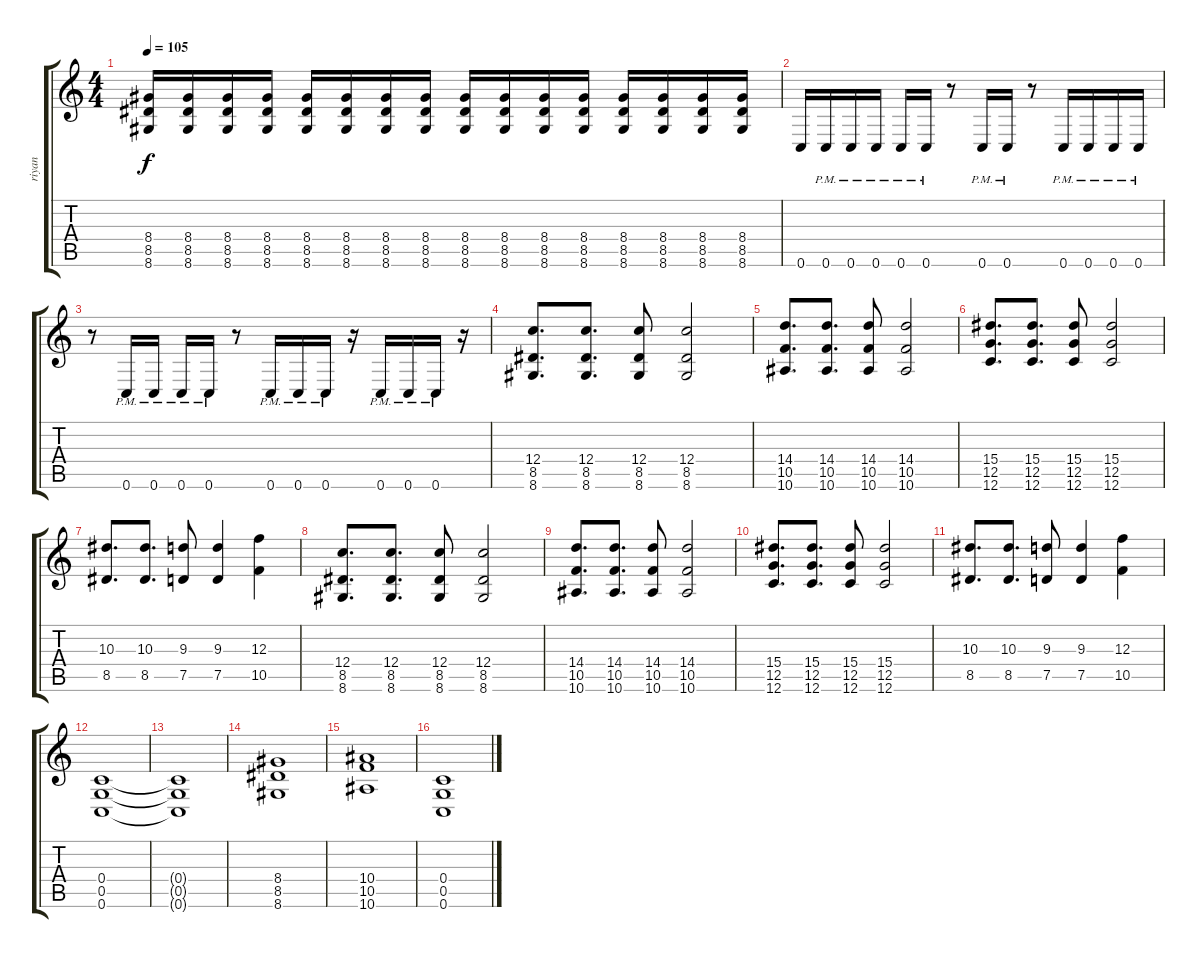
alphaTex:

\track ("riyan" "riyan") {instrument overdrivenguitar}
\staff {score tabs}
\tuning (D4 A3 F3 C3 G2 C2) {hide}
\ts (4 4)
\tempo 105
\clef g2
\ks c
(8.4 8.5 8.6).16{dy f} (8.4 8.5 8.6).16 (8.4 8.5 8.6).16 (8.4 8.5 8.6).16 (8.4 8.5 8.6).16 (8.4 8.5 8.6).16 (8.4 8.5 8.6).16 (8.4 8.5 8.6).16 (8.4 8.5 8.6).16 (8.4 8.5 8.6).16 (8.4 8.5 8.6).16 (8.4 8.5 8.6).16 (8.4 8.5 8.6).16 (8.4 8.5 8.6).16 (8.4 8.5 8.6).16 (8.4 8.5 8.6).16 |
0.6.16 0.6{pm}.16 0.6{pm}.16 0.6{pm}.16 0.6{pm}.16 0.6{pm}.16 r.8 0.6{pm}.16 0.6{pm}.16 r.8 0.6{pm}.16 0.6{pm}.16 0.6{pm}.16 0.6{pm}.16 |
r.8 0.6{pm}.16 0.6{pm}.16 0.6{pm}.16 0.6{pm}.16 r.8 0.6{pm}.16 0.6{pm}.16 0.6{pm}.16 r.16 0.6{pm}.16 0.6{pm}.16 0.6{pm}.16 r.16 |
(12.4 8.5 8.6).8{d} (12.4 8.5 8.6).8{d} (12.4 8.5 8.6).8 (12.4 8.5 8.6).2 |
(14.4 10.5 10.6).8{d} (14.4 10.5 10.6).8{d} (14.4 10.5 10.6).8 (14.4 10.5 10.6).2 |
(15.4 12.5 12.6).8{d} (15.4 12.5 12.6).8{d} (15.4 12.5 12.6).8 (15.4 12.5 12.6).2 |
(10.3 8.5).8{d} (10.3 8.5).8{d} (9.3 7.5).8 (9.3 7.5).4 (12.3 10.5).4 |
(12.4 8.5 8.6).8{d} (12.4 8.5 8.6).8{d} (12.4 8.5 8.6).8 (12.4 8.5 8.6).2 |
(14.4 10.5 10.6).8{d} (14.4 10.5 10.6).8{d} (14.4 10.5 10.6).8 (14.4 10.5 10.6).2 |
(15.4 12.5 12.6).8{d} (15.4 12.5 12.6).8{d} (15.4 12.5 12.6).8 (15.4 12.5 12.6).2 |
(10.3 8.5).8{d} (10.3 8.5).8{d} (9.3 7.5).8 (9.3 7.5).4 (12.3 10.5).4 |
(0.4 0.5 0.6).1 |
(0.4{t} 0.5{t} 0.6{t}).1 |
(8.4 8.5 8.6).1 |
(10.4 10.5 10.6).1 |
(0.4 0.5 0.6).1
